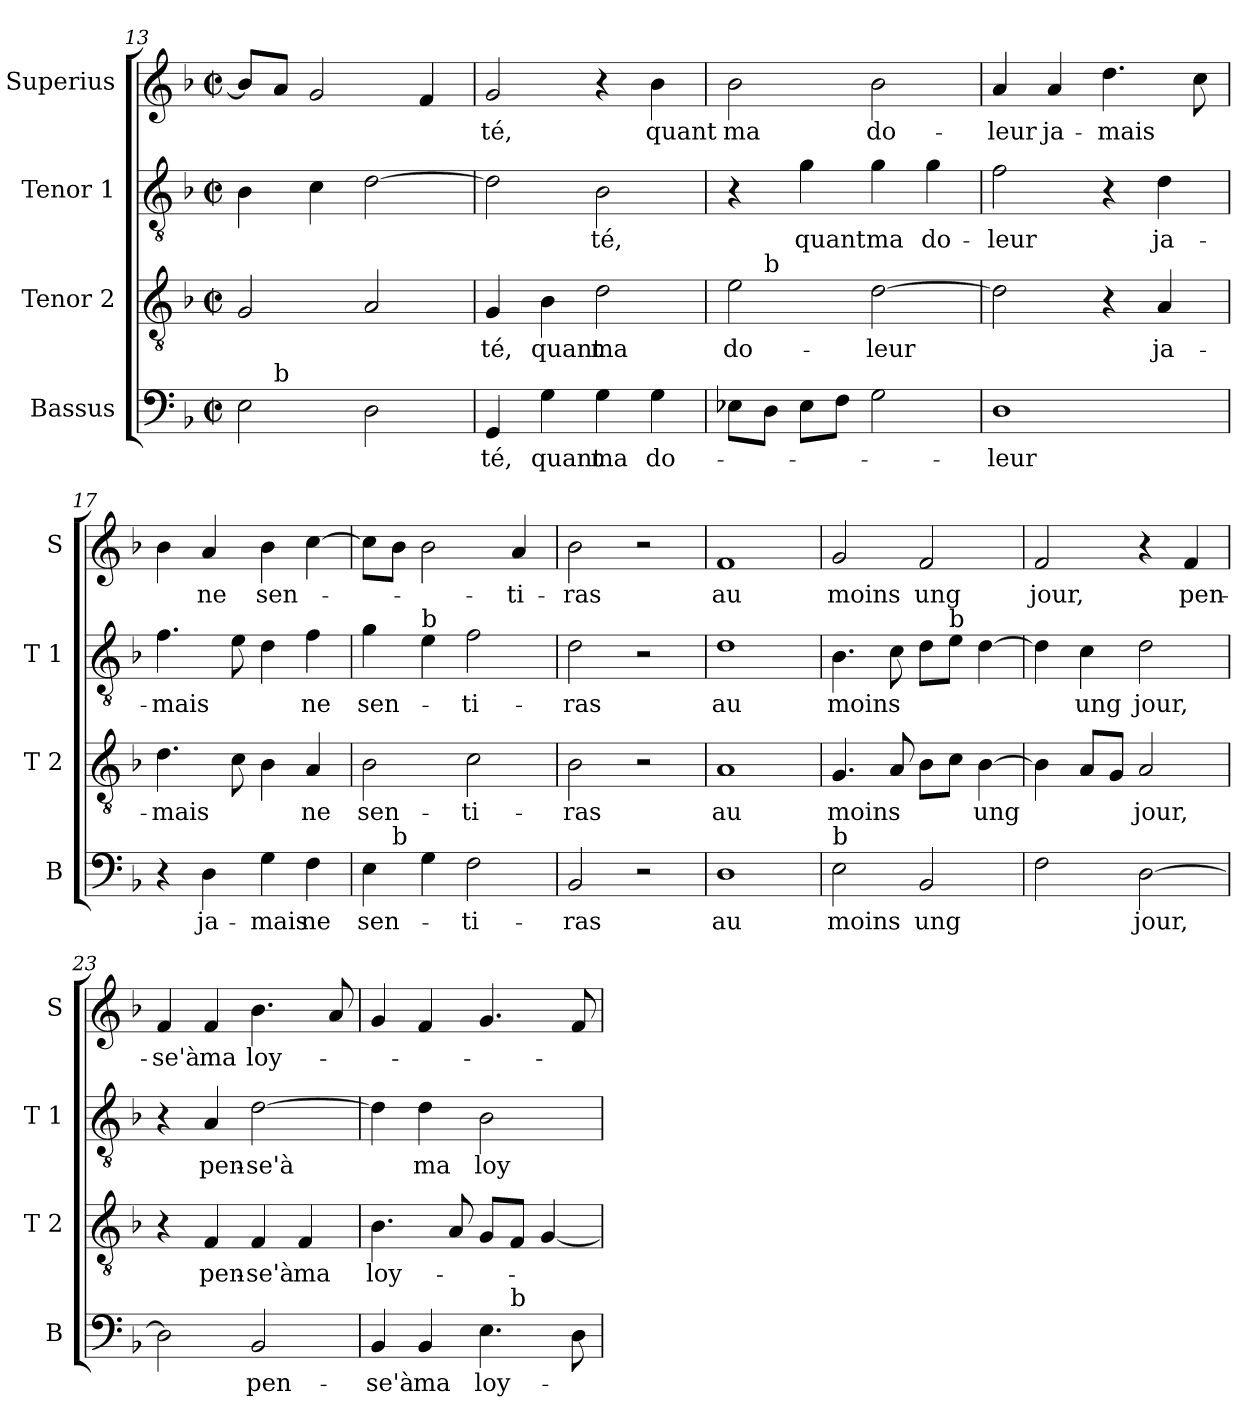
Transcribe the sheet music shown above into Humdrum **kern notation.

**kern	**text	**kern	**text	**kern	**text	**kern	**text
*part4	*part4	*part3	*part3	*part2	*part2	*part1	*part1
*staff4	*staff4	*staff3	*staff3	*staff2	*staff2	*staff1	*staff1
*I"Bassus	*	*I"Tenor 2	*	*I"Tenor 1	*	*I"Superius	*
*I'B	*	*I'T 2	*	*I'T 1	*	*I'S	*
!!LO:LB:g=z
*clefF4	*	*clefGv2	*	*clefGv2	*	*clefG2	*
*k[b-]	*	*k[b-]	*	*k[b-]	*	*k[b-]	*
*F:	*	*F:	*	*F:	*	*F:	*
*M2/2	*	*M2/2	*	*M2/2	*	*M2/2	*
*met(c|)	*	*met(c|)	*	*met(c|)	*	*met(c|)	*
=13	=13	=13	=13	=13	=13	=13	=13
*^	*	*	*	*	*	*	*
2E\	8ryy	.	2G/	.	4B-\	.	8b-/L]	.
!	!LO:TX:a:t=b	!	!	!	!	!	!	!
.	2..ryy	.	.	.	.	.	8a/J	.
.	.	.	.	.	4c\	.	2g/	.
2D\	.	.	2A/	.	[2d\	.	.	.
.	.	.	.	.	.	.	4f/	.
*v	*v	*	*	*	*	*	*	*
=14	=14	=14	=14	=14	=14	=14	=14
4GG/	-té,	4G/	-té,	2d\]	.	2g/	-té,
4G\	quant	4B-\	quant	.	.	.	.
4G\	ma	2d\	ma	2B-\	-té,	4r	.
4G\	do-	.	.	.	.	4b-\	quant
=15	=15	=15	=15	=15	=15	=15	=15
*	*	*^	*	*	*	*	*
8E-X\L	.	2e\	8ryy	do-	4r	.	2b-\	ma
!	!	!	!LO:TX:a:t=b	!	!	!	!	!
8D\J	.	.	2..ryy	.	.	.	.	.
8E-\L	.	.	.	.	4g\	quant	.	.
8F\J	.	.	.	.	.	.	.	.
2G\	.	[2d\	.	-leur	4g\	ma	2b-\	do-
.	.	.	.	.	4g\	do-	.	.
*	*	*v	*v	*	*	*	*	*
=16	=16	=16	=16	=16	=16	=16	=16
1D	-leur	2d\]	.	2f\	-leur	4a/	-leur
.	.	.	.	.	.	4a/	ja-
.	.	4r	.	4r	.	4.dd\	-mais
.	.	4A/	ja-	4d\	ja-	.	.
.	.	.	.	.	.	8cc\	.
=17	=17	=17	=17	=17	=17	=17	=17
4r	.	4.d\	-mais	4.f\	-mais	4b-\	.
4D\	ja-	.	.	.	.	4a/	ne
.	.	8c\	.	8e\	.	.	.
4G\	-mais	4B-\	.	4d\	.	4b-\	sen-
4F\	ne	4A/	ne	4f\	ne	[4cc\	.
=18	=18	=18	=18	=18	=18	=18	=18
*^	*	*	*	*	*	*	*
4E\	8ryy	sen-	2B-\	sen-	4g\	sen-	8cc\L]	.
!	!LO:TX:a:t=b	!	!	!	!	!	!	!
.	2..ryy	.	.	.	.	.	8b-\J	.
!	!	!	!	!	!LO:TX:a:t=b	!	!	!
4G\	.	.	.	.	4e\	.	2b-\	.
2F\	.	-ti-	2c\	-ti-	2f\	-ti-	.	.
.	.	.	.	.	.	.	4a/	-ti-
*v	*v	*	*	*	*	*	*	*
!!LO:PB:g=z
=19	=19	=19	=19	=19	=19	=19	=19
2BB-/	-ras	2B-\	-ras	2d\	-ras	2b-\	-ras
2r	.	2r	.	2r	.	2r	.
=20	=20	=20	=20	=20	=20	=20	=20
1D	au	1A	au	1d	au	1f	au
=21	=21	=21	=21	=21	=21	=21	=21
!LO:TX:a:t=b	!	!	!	!	!	!	!
2E\	moins	4.G/	moins	4.B-\	moins	2g/	moins
.	.	8A/	.	8c\	.	.	.
2BB-/	ung	8B-\L	.	8d\L	.	2f/	ung
!	!	!	!	!LO:TX:a:t=b	!	!	!
.	.	8c\J	.	8e\J	.	.	.
.	.	[4B-\	ung	[4d\	.	.	.
=22	=22	=22	=22	=22	=22	=22	=22
2F\	.	4B-\]	.	4d\]	.	2f/	jour,
.	.	8A/L	.	4c\	ung	.	.
.	.	8G/J	.	.	.	.	.
[2D\	jour,	2A/	jour,	2d\	jour,	4r	.
.	.	.	.	.	.	4f/	pen-
=23	=23	=23	=23	=23	=23	=23	=23
2D\]	.	4r	.	4r	.	4f/	-se'à
.	.	4F/	pen-	4A/	pen-	4f/	ma
2BB-/	pen-	4F/	-se'à	[2d\	-se'à	4.b-\	loy-
.	.	4F/	ma	.	.	.	.
.	.	.	.	.	.	8a/	.
=24	=24	=24	=24	=24	=24	=24	=24
*^	*	*	*	*	*	*	*
4BB-/	2ryy	-se'à	4.B-\	loy-	4d\]	.	4g/	.
4BB-/	.	ma	.	.	4d\	ma	4f/	.
.	.	.	8A/	.	.	.	.	.
4.E\	8ryy	loy-	8G/L	.	2B-\	loy-	4.g/	.
!	!LO:TX:a:t=b	!	!	!	!	!	!	!
.	4.ryy	.	8F/J	.	.	.	.	.
.	.	.	[4G/	.	.	.	.	.
8D\	.	.	.	.	.	.	8f/	.
*v	*v	*	*	*	*	*	*	*
=	=	=	=	=	=	=	=
*-	*-	*-	*-	*-	*-	*-	*-
